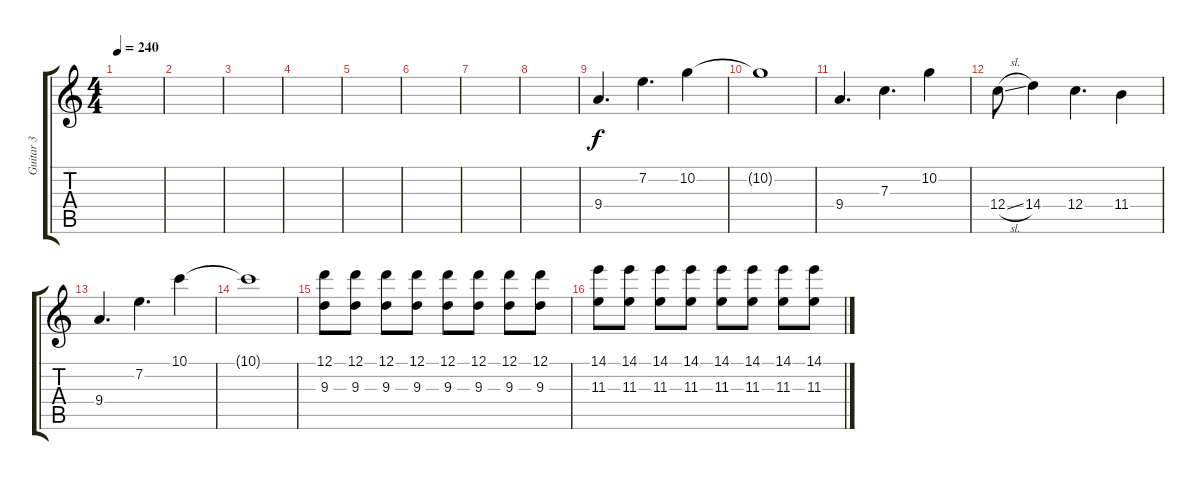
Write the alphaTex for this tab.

\track ("Guitar 3" "Guitar 3") {instrument overdrivenguitar}
\staff {score tabs}
\tuning (D4 A3 F3 C3 G2 C2) {hide}
\ts (4 4)
\tempo 240
\clef g2
\ks c
|
|
|
|
|
|
|
|
9.4.4{d} 7.2.4{d} 10.2.4 |
10.2{t}.1 |
9.4.4{d} 7.3.4{d} 10.2.4 |
12.4{sl}.8 14.4.4 12.4.4{d} 11.4.4 |
9.4.4{d} 7.2.4{d} 10.1.4 |
10.1{t}.1 |
(12.1 9.3).8 (12.1 9.3).8 (12.1 9.3).8 (12.1 9.3).8 (12.1 9.3).8 (12.1 9.3).8 (12.1 9.3).8 (12.1 9.3).8 |
(14.1 11.3).8 (14.1 11.3).8 (14.1 11.3).8 (14.1 11.3).8 (14.1 11.3).8 (14.1 11.3).8 (14.1 11.3).8 (14.1 11.3).8
